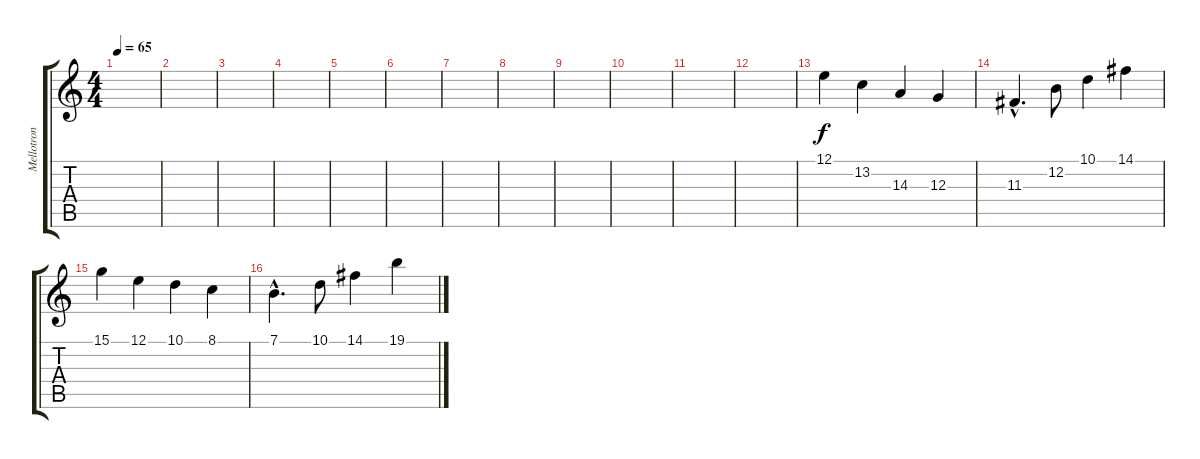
\track ("Mellotron Strings II (Ian McDonald)" "Mellotron ") {instrument stringensemble1}
\staff {score tabs}
\tuning (E4 B3 G3 D3 A2 E2) {hide}
\ts (4 4)
\tempo 65
\clef g2
\ks c
|
|
|
|
|
|
|
|
|
|
|
|
12.1.4 13.2.4 14.3.4 12.3.4 |
11.3{hac}.4{d} 12.2.8 10.1.4 14.1.4 |
15.1.4 12.1.4 10.1.4 8.1.4 |
7.1{hac}.4{d} 10.1.8 14.1.4 19.1.4
